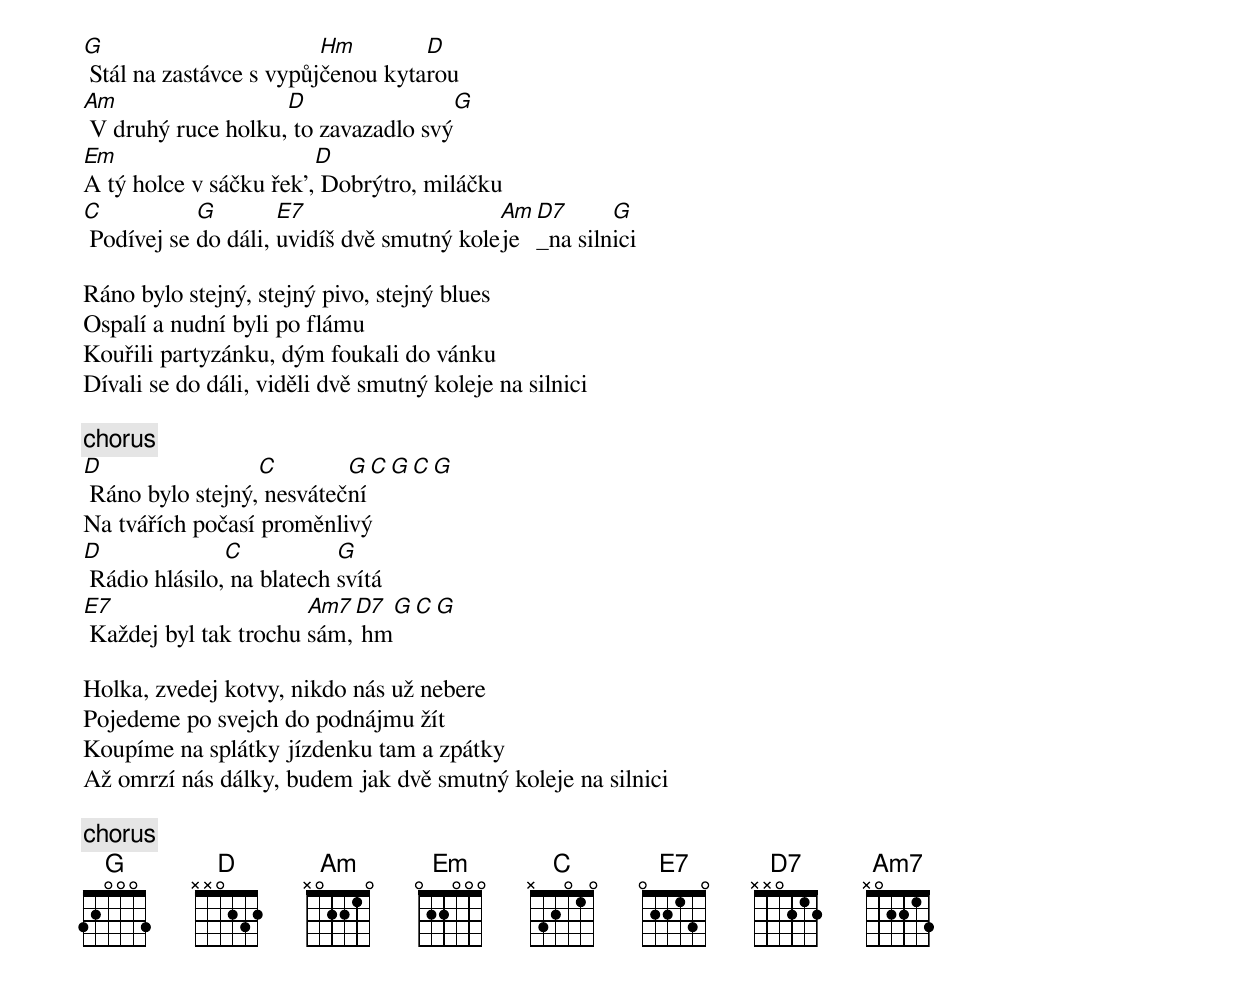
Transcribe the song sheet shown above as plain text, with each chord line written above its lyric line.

G                        Hm        D
 Stál na zastávce s vypůjčenou kytarou
Am                  D                G
 V druhý ruce holku, to zavazadlo svý
Em                      D
A tý holce v sáčku řek', Dobrýtro, miláčku
C           G        E7                    Am D7      G
 Podívej se do dáli, uvidíš dvě smutný koleje _na silnici

Ráno bylo stejný, stejný pivo, stejný blues
Ospalí a nudní byli po flámu
Kouřili partyzánku, dým foukali do vánku
Dívali se do dáli, viděli dvě smutný koleje na silnici

[chorus]
D                 C        G C G C G
 Ráno bylo stejný, nesváteční
Na tvářích počasí proměnlivý
D              C           G
 Rádio hlásilo, na blatech svítá
E7                     Am7 D7 G C G
 Každej byl tak trochu sám, hm

Holka, zvedej kotvy, nikdo nás už nebere
Pojedeme po svejch do podnájmu žít
Koupíme na splátky jízdenku tam a zpátky
Až omrzí nás dálky, budem jak dvě smutný koleje na silnici

[chorus]
